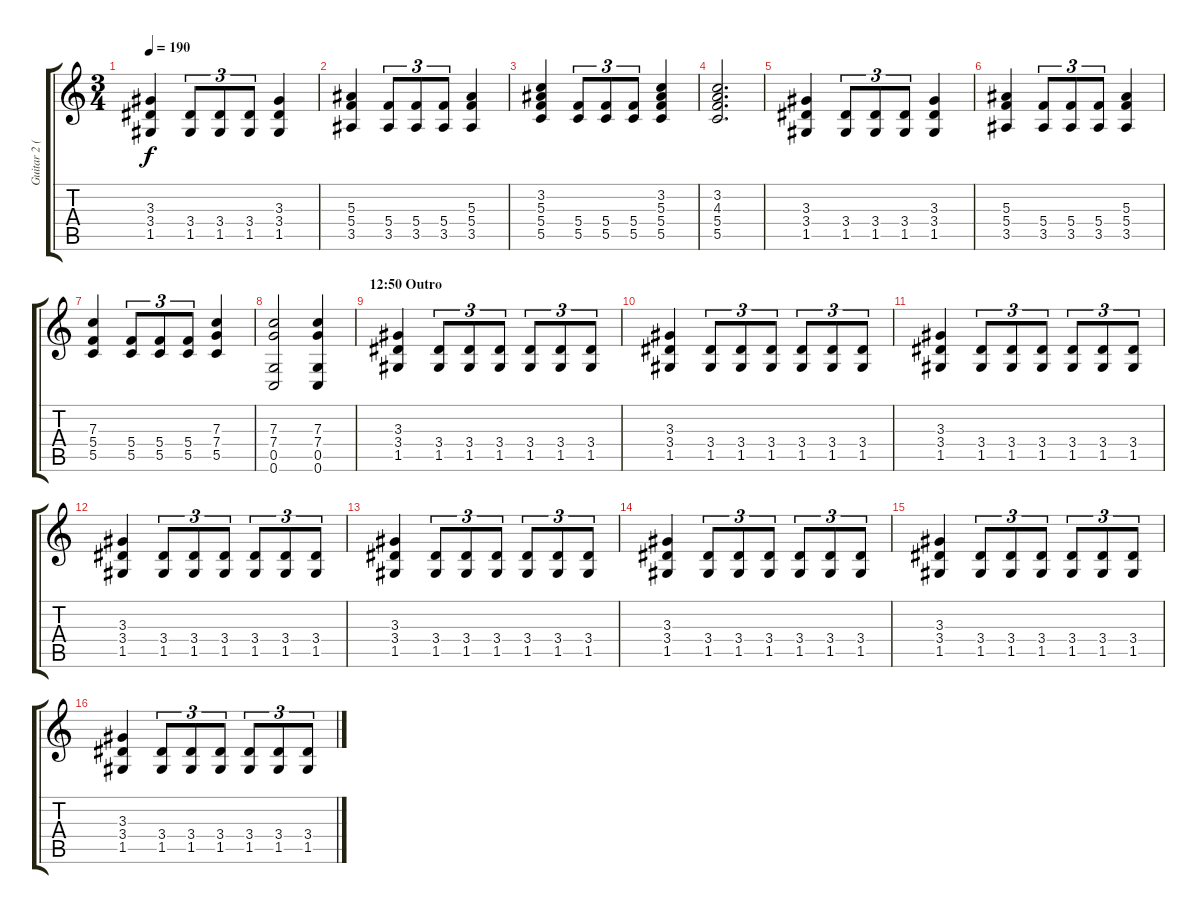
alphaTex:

\track ("Guitar 2 (Jari)" "Guitar 2 (") {instrument distortionguitar}
\staff {score tabs}
\tuning (D4 A3 F3 C3 G2 C2) {hide}
\ts (3 4)
\tempo 190
\clef g2
\ks c
(3.3 3.4 1.5).4{dy f} (3.4 1.5).8{tu (3 2)} (3.4 1.5).8{tu (3 2)} (3.4 1.5).8{tu (3 2)} (3.3 3.4 1.5).4 |
(5.3 5.4 3.5).4 (5.4 3.5).8{tu (3 2)} (5.4 3.5).8{tu (3 2)} (5.4 3.5).8{tu (3 2)} (5.3 5.4 3.5).4 |
(3.2 5.3 5.4 5.5).4 (5.4 5.5).8{tu (3 2)} (5.4 5.5).8{tu (3 2)} (5.4 5.5).8{tu (3 2)} (3.2 5.3 5.4 5.5).4 |
(3.2 4.3 5.4 5.5).2{d} |
(3.3 3.4 1.5).4 (3.4 1.5).8{tu (3 2)} (3.4 1.5).8{tu (3 2)} (3.4 1.5).8{tu (3 2)} (3.3 3.4 1.5).4 |
(5.3 5.4 3.5).4 (5.4 3.5).8{tu (3 2)} (5.4 3.5).8{tu (3 2)} (5.4 3.5).8{tu (3 2)} (5.3 5.4 3.5).4 |
(7.3 5.4 5.5).4 (5.4 5.5).8{tu (3 2)} (5.4 5.5).8{tu (3 2)} (5.4 5.5).8{tu (3 2)} (7.3 7.4 5.5).4 |
(7.3 7.4 0.5 0.6).2 (7.3 7.4 0.5 0.6).4 |
\section ("" "12:50 Outro")
(3.3 3.4 1.5).4 (3.4 1.5).8{tu (3 2)} (3.4 1.5).8{tu (3 2)} (3.4 1.5).8{tu (3 2)} (3.4 1.5).8{tu (3 2)} (3.4 1.5).8{tu (3 2)} (3.4 1.5).8{tu (3 2)} |
(3.3 3.4 1.5).4 (3.4 1.5).8{tu (3 2)} (3.4 1.5).8{tu (3 2)} (3.4 1.5).8{tu (3 2)} (3.4 1.5).8{tu (3 2)} (3.4 1.5).8{tu (3 2)} (3.4 1.5).8{tu (3 2)} |
(3.3 3.4 1.5).4 (3.4 1.5).8{tu (3 2)} (3.4 1.5).8{tu (3 2)} (3.4 1.5).8{tu (3 2)} (3.4 1.5).8{tu (3 2)} (3.4 1.5).8{tu (3 2)} (3.4 1.5).8{tu (3 2)} |
(3.3 3.4 1.5).4 (3.4 1.5).8{tu (3 2)} (3.4 1.5).8{tu (3 2)} (3.4 1.5).8{tu (3 2)} (3.4 1.5).8{tu (3 2)} (3.4 1.5).8{tu (3 2)} (3.4 1.5).8{tu (3 2)} |
(3.3 3.4 1.5).4 (3.4 1.5).8{tu (3 2)} (3.4 1.5).8{tu (3 2)} (3.4 1.5).8{tu (3 2)} (3.4 1.5).8{tu (3 2)} (3.4 1.5).8{tu (3 2)} (3.4 1.5).8{tu (3 2)} |
(3.3 3.4 1.5).4 (3.4 1.5).8{tu (3 2)} (3.4 1.5).8{tu (3 2)} (3.4 1.5).8{tu (3 2)} (3.4 1.5).8{tu (3 2)} (3.4 1.5).8{tu (3 2)} (3.4 1.5).8{tu (3 2)} |
(3.3 3.4 1.5).4 (3.4 1.5).8{tu (3 2)} (3.4 1.5).8{tu (3 2)} (3.4 1.5).8{tu (3 2)} (3.4 1.5).8{tu (3 2)} (3.4 1.5).8{tu (3 2)} (3.4 1.5).8{tu (3 2)} |
(3.3 3.4 1.5).4 (3.4 1.5).8{tu (3 2)} (3.4 1.5).8{tu (3 2)} (3.4 1.5).8{tu (3 2)} (3.4 1.5).8{tu (3 2)} (3.4 1.5).8{tu (3 2)} (3.4 1.5).8{tu (3 2)}
